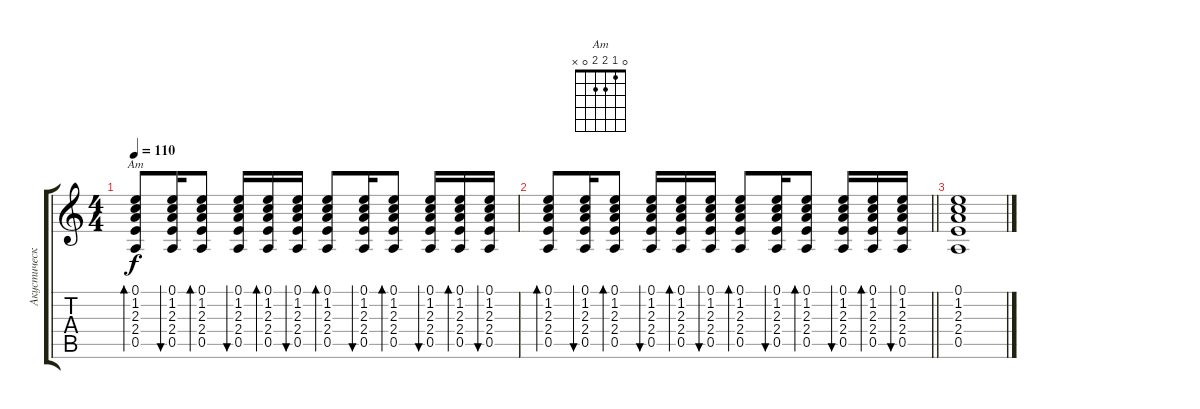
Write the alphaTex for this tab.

\track ("Акустическая гитара" "Акустическ") {instrument acousticguitarsteel}
\staff {score tabs}
\tuning (E4 B3 G3 D3 A2 E2) {hide}
\chord ("Am" 0 1 2 2 0 x)
\ts (4 4)
\tempo 110
\clef g2
\ks c
(0.1 1.2 2.3 2.4 0.5).8{bd 60 ch "Am" dy f} (0.1 1.2 2.3 2.4 0.5).16{bu 60} (0.1 1.2 2.3 2.4 0.5).8{bd 60} (0.1 1.2 2.3 2.4 0.5).16{bu 60} (0.1 1.2 2.3 2.4 0.5).16{bd 60} (0.1 1.2 2.3 2.4 0.5).16{bu 60} (0.1 1.2 2.3 2.4 0.5).8{bd 60} (0.1 1.2 2.3 2.4 0.5).16{bu 60} (0.1 1.2 2.3 2.4 0.5).8{bd 60} (0.1 1.2 2.3 2.4 0.5).16{bu 60} (0.1 1.2 2.3 2.4 0.5).16{bd 60} (0.1 1.2 2.3 2.4 0.5).16{bu 60} |
\barLineRight lightlight
(0.1 1.2 2.3 2.4 0.5).8{bd 60} (0.1 1.2 2.3 2.4 0.5).16{bu 60} (0.1 1.2 2.3 2.4 0.5).8{bd 60} (0.1 1.2 2.3 2.4 0.5).16{bu 60} (0.1 1.2 2.3 2.4 0.5).16{bd 60} (0.1 1.2 2.3 2.4 0.5).16{bu 60} (0.1 1.2 2.3 2.4 0.5).8{bd 60} (0.1 1.2 2.3 2.4 0.5).16{bu 60} (0.1 1.2 2.3 2.4 0.5).8{bd 60} (0.1 1.2 2.3 2.4 0.5).16{bu 60} (0.1 1.2 2.3 2.4 0.5).16{bd 60} (0.1 1.2 2.3 2.4 0.5).16{bu 60} |
(0.1 1.2 2.3 2.4 0.5).1
